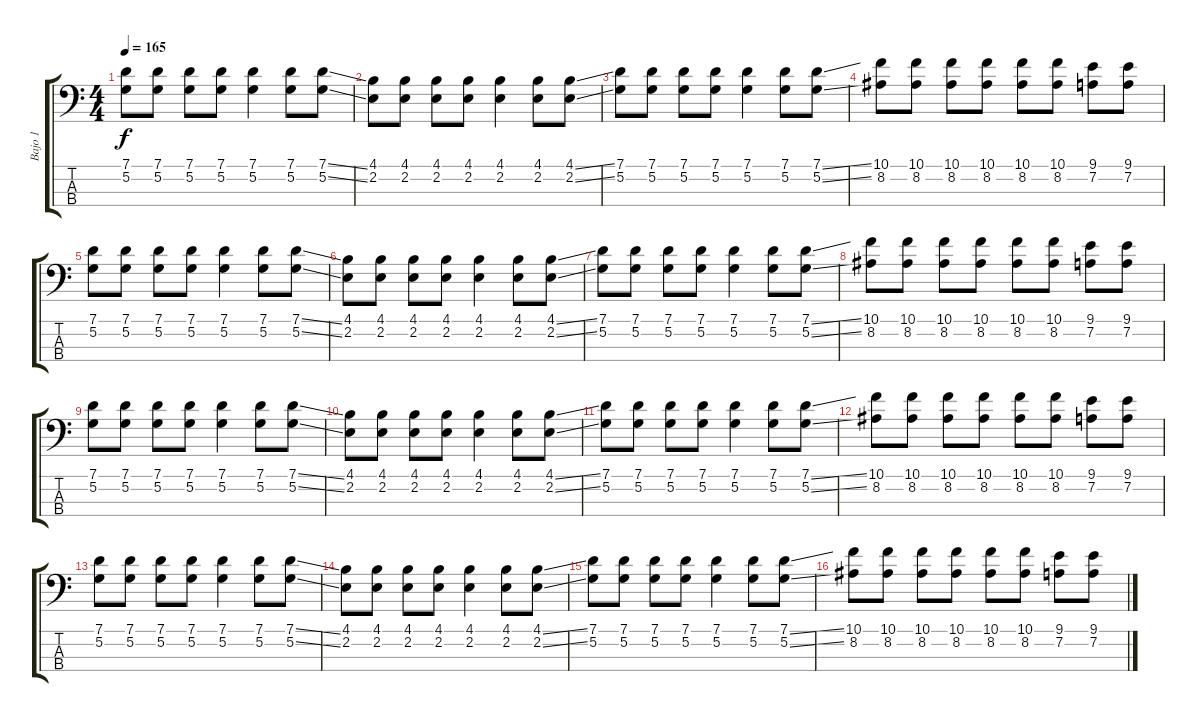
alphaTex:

\track ("Bajo 1" "Bajo 1") {instrument overdrivenguitar}
\staff {score tabs}
\tuning (G2 D2 A1 E1) {hide}
\ts (4 4)
\tempo 165
\clef f4
\ks c
(7.1 5.2).8{dy f} (7.1 5.2).8 (7.1 5.2).8 (7.1 5.2).8 (7.1 5.2).4 (7.1 5.2).8 (7.1{ss} 5.2{ss}).8 |
(4.1 2.2).8 (4.1 2.2).8 (4.1 2.2).8 (4.1 2.2).8 (4.1 2.2).4 (4.1 2.2).8 (4.1{ss} 2.2{ss}).8 |
(7.1 5.2).8 (7.1 5.2).8 (7.1 5.2).8 (7.1 5.2).8 (7.1 5.2).4 (7.1 5.2).8 (7.1{ss} 5.2{ss}).8 |
(10.1 8.2).8 (10.1 8.2).8 (10.1 8.2).8 (10.1 8.2).8 (10.1 8.2).8 (10.1 8.2).8 (9.1 7.2).8 (9.1 7.2).8 |
(7.1 5.2).8 (7.1 5.2).8 (7.1 5.2).8 (7.1 5.2).8 (7.1 5.2).4 (7.1 5.2).8 (7.1{ss} 5.2{ss}).8 |
(4.1 2.2).8 (4.1 2.2).8 (4.1 2.2).8 (4.1 2.2).8 (4.1 2.2).4 (4.1 2.2).8 (4.1{ss} 2.2{ss}).8 |
(7.1 5.2).8 (7.1 5.2).8 (7.1 5.2).8 (7.1 5.2).8 (7.1 5.2).4 (7.1 5.2).8 (7.1{ss} 5.2{ss}).8 |
(10.1 8.2).8 (10.1 8.2).8 (10.1 8.2).8 (10.1 8.2).8 (10.1 8.2).8 (10.1 8.2).8 (9.1 7.2).8 (9.1 7.2).8 |
(7.1 5.2).8 (7.1 5.2).8 (7.1 5.2).8 (7.1 5.2).8 (7.1 5.2).4 (7.1 5.2).8 (7.1{ss} 5.2{ss}).8 |
(4.1 2.2).8 (4.1 2.2).8 (4.1 2.2).8 (4.1 2.2).8 (4.1 2.2).4 (4.1 2.2).8 (4.1{ss} 2.2{ss}).8 |
(7.1 5.2).8 (7.1 5.2).8 (7.1 5.2).8 (7.1 5.2).8 (7.1 5.2).4 (7.1 5.2).8 (7.1{ss} 5.2{ss}).8 |
(10.1 8.2).8 (10.1 8.2).8 (10.1 8.2).8 (10.1 8.2).8 (10.1 8.2).8 (10.1 8.2).8 (9.1 7.2).8 (9.1 7.2).8 |
(7.1 5.2).8 (7.1 5.2).8 (7.1 5.2).8 (7.1 5.2).8 (7.1 5.2).4 (7.1 5.2).8 (7.1{ss} 5.2{ss}).8 |
(4.1 2.2).8 (4.1 2.2).8 (4.1 2.2).8 (4.1 2.2).8 (4.1 2.2).4 (4.1 2.2).8 (4.1{ss} 2.2{ss}).8 |
(7.1 5.2).8 (7.1 5.2).8 (7.1 5.2).8 (7.1 5.2).8 (7.1 5.2).4 (7.1 5.2).8 (7.1{ss} 5.2{ss}).8 |
(10.1 8.2).8 (10.1 8.2).8 (10.1 8.2).8 (10.1 8.2).8 (10.1 8.2).8 (10.1 8.2).8 (9.1 7.2).8 (9.1 7.2).8
